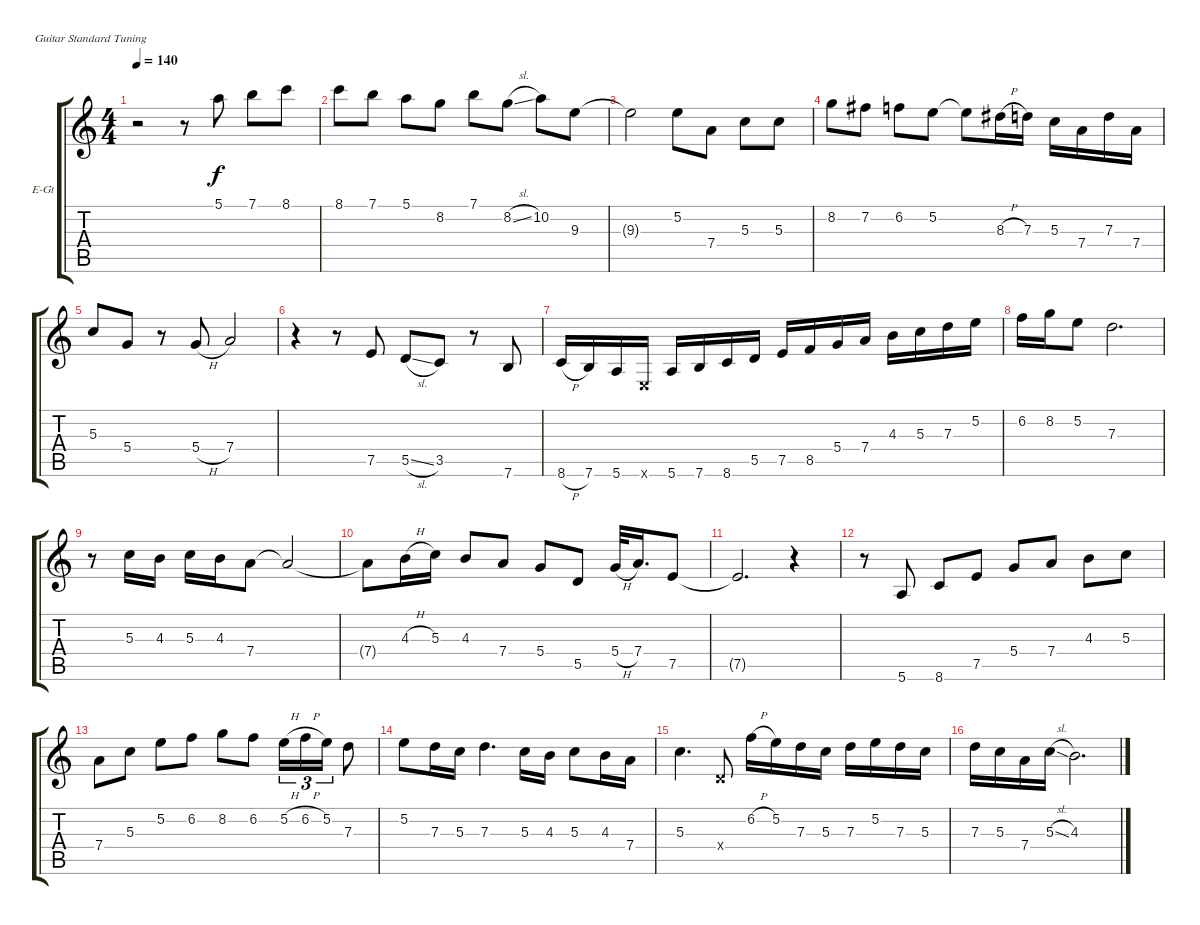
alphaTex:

\bracketExtendMode groupsimilarinstruments
\firstSystemTrackNameOrientation horizontal
\otherSystemsTrackNameOrientation horizontal
\track ("Overdubs" "E-Gt") {instrument acousticgrandpiano}
\staff {score tabs}
\tuning (E4 B3 G3 D3 A2 E2)
\displaytranspose 12
\ts (4 4)
\tempo 140
\clef g2
\ks aminor
r.2{dy f instrument acousticgrandpiano} r.8 5.1.8 7.1.8 8.1.8 |
\ks c
8.1.8 7.1.8 5.1.8 8.2.8 7.1.8 8.2{sl}.8 10.2.8 9.3.8 |
9.3{t}.2 5.2.8 7.4.8 5.3.8 5.3.8 |
8.2.8 7.2.8 6.2.8 5.2.8 5.2{t}.8 8.3{h}.16 7.3.16 5.3.16 7.4.16 7.3.16 7.4.16 |
5.3.8 5.4.8 r.8 5.4{h}.8 7.4.2 |
r.4 r.8 7.5.8 5.5{sl}.8 3.5.8 r.8 7.6.8 |
8.6{h}.16 7.6.16 5.6.16 0.6{x}.16 5.6.16 7.6.16 8.6.16 5.5.16 7.5.16 8.5.16 5.4.16 7.4.16 4.3.16 5.3.16 7.3.16 5.2.16 |
6.2.16 8.2.16 5.2.8 7.3.2{d} |
r.8 5.3.16 4.3.16 5.3.16 4.3.16 7.4.8 7.4{t}.2 |
7.4{t}.8 4.3{h}.16 5.3.16 4.3.8 7.4.8 5.4.8 5.5.8 5.4{h}.32 7.4.16{d} 7.5.8 |
7.5{t}.2{d} r.4 |
r.8 5.6.8 8.6.8 7.5.8 5.4.8 7.4.8 4.3.8 5.3.8 |
7.4.8 5.3.8 5.2.8 6.2.8 8.2.8 6.2.8 5.2{h}.16{tu (3 2)} 6.2{h}.16{tu (3 2)} 5.2.16{tu (3 2)} 7.3.8 |
5.2.8 7.3.16 5.3.16 7.3.4{d} 5.3.16 4.3.16 5.3.8 4.3.16 7.4.16 |
5.3.4{d} 0.4{x}.8 6.2{h}.16 5.2.16 7.3.16 5.3.16 7.3.16 5.2.16 7.3.16 5.3.16 |
7.3.16 5.3.16 7.4.16 5.3{sl}.16 4.3.2{d}
